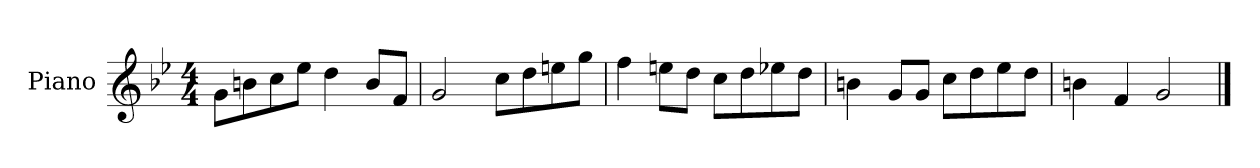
**kern
*part1
*staff1
*I"Piano
*I'P-no
*clefG2
*k[b-e-]
*M4/4
*MM90
=1
8g\L
8bn\
8cc\
8ee-\J
4dd\
8b/L
8f/J
=2
2g/
8cc\L
8dd\
8een\
8gg\J
=3
4ff\
8een\L
8dd\J
8cc\L
8dd\
8ee-X\
8dd\J
=4
4bn\
8g/L
8g/J
8cc\L
8dd\
8ee-\
8dd\J
=5
4bn\
4f/
2g/
==
*-
